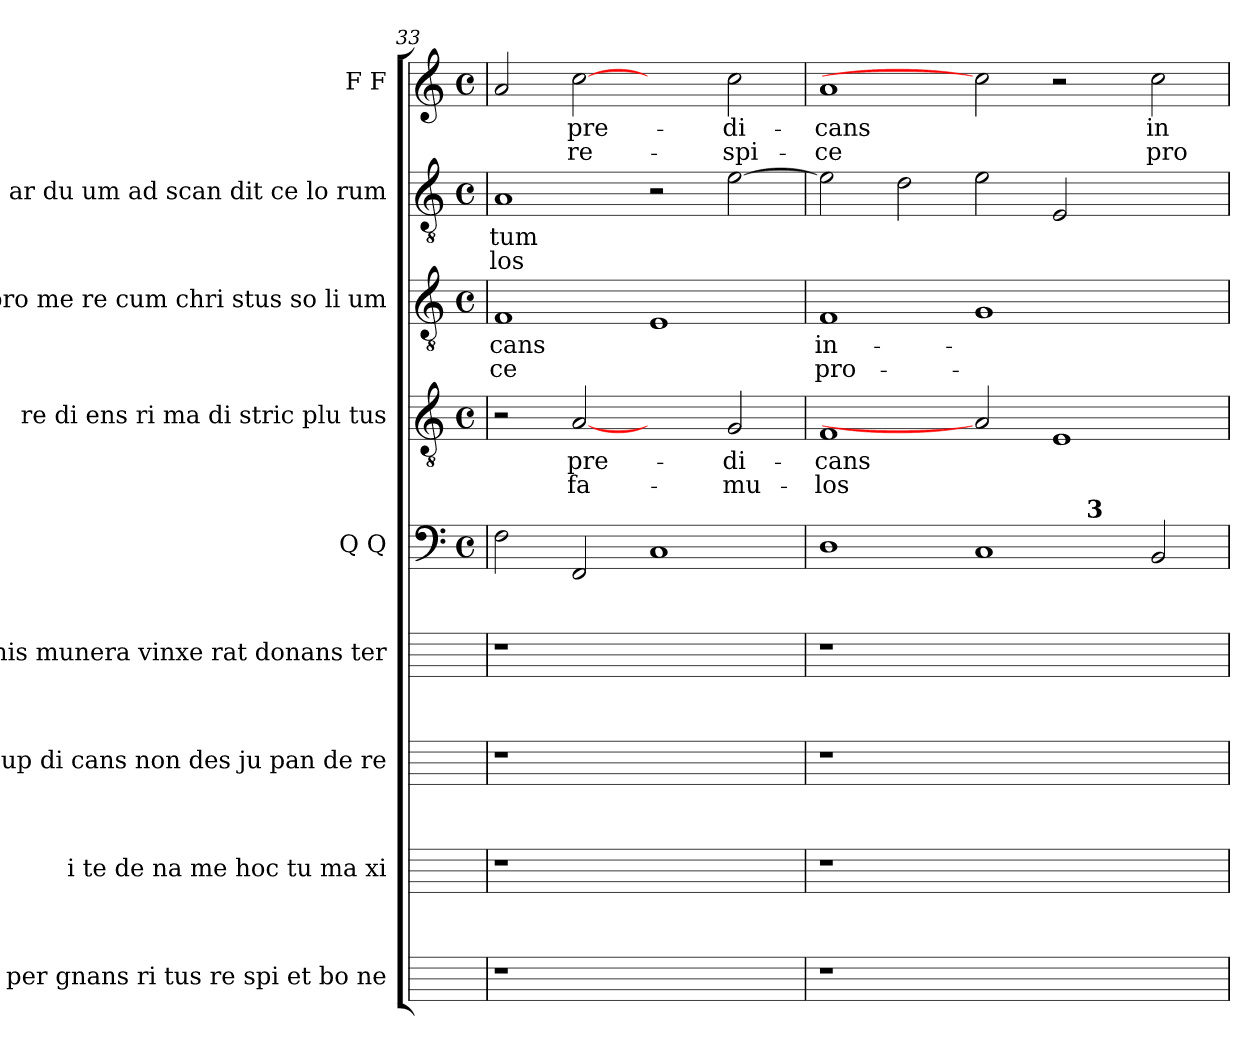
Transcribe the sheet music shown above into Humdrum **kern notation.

**kern	**kern	**kern	**kern	**kern	**kern	**text	**text	**kern	**text	**text	**kern	**text	**text	**kern	**text	**text
*part9	*part8	*part7	*part6	*part5	*part4	*part4	*part4	*part3	*part3	*part3	*part2	*part2	*part2	*part1	*part1	*part1
*staff9	*staff8	*staff7	*staff6	*staff5	*staff4	*staff4	*staff4	*staff3	*staff3	*staff3	*staff2	*staff2	*staff2	*staff1	*staff1	*staff1
*I"per  gnans  ri tus re  spi  et bo ne	*I"i  te de  na  me hoc tu  ma xi	*I"sup  di cans non des  ju  pan de re	*I"rige nis munera  vinxe rat donans ter	*I"Q  Q	*I"re di ens  ri ma di stric  plu  tus	*	*	*I"pro me re cum chri  stus so li um	*	*	*I"ar du um  ad  scan dit  ce lo rum	*	*	*I"F  F	*	*
*	*	*I'P	*	*	*	*	*	*I'Ch	*	*	*	*	*	*	*	*
*	*	*	*	*clefF4	*clefGv2	*	*	*clefGv2	*	*	*clefGv2	*	*	*clefG2	*	*
*	*	*	*	*M4/4	*M4/4	*	*	*M4/4	*	*	*M4/4	*	*	*M4/4	*	*
*	*	*	*	*met(c)	*met(c)	*	*	*met(c)	*	*	*met(c)	*	*	*met(c)	*	*
=33	=33	=33	=33	=33	=33	=33!	=33!	=33	=33!	=33!	=33	=33!	=33!	=33!	=33!	=33!
!	!	!	!	!	!	!	!	!	!LO:LY:b	!LO:LY:b:cj	!	!LO:LY:b	!LO:LY:b:cj	!	!	!
1r	1r	1r	1r	2F\	2r	.	.	1F	-cans	ce	1A	-tum	los	2a/	.	.
!	!	!	!	!	!	!LO:LY:b:cj	!LO:LY:b:cj	!	!	!	!	!	!	!	!LO:LY:b:cj	!LO:LY:b:cj
.	.	.	.	2FF/	[2A	pre-	-fa-	.	.	.	.	.	.	[2cc	pre-	-re-
1ryy	1ryy	1ryy	1ryy	1C	2ryy	.	.	1E	.	.	2r	.	.	2ryy	.	.
!	!	!	!	!	!	!LO:LY:b:cj	!LO:LY:b:cj	!	!	!	!	!	!	!	!LO:LY:b:cj	!LO:LY:b:cj
.	.	.	.	.	2G/	-di-	-mu-	.	.	.	[>2e\	.	.	2cc\	-di-	-spi-
=34	=34	=34	=34	=34	=34	=34!	=34!	=34	=34!	=34!	=34	=34!	=34!	=34!	=34!	=34!
!	!	!	!	!	!	!LO:LY:b	!LO:LY:b:cj	!	!LO:LY:b:cj	!LO:LY:b:cj	!	!	!	!	!LO:LY:b:cj	!LO:LY:b:cj
*	*	*	*	*^	*	*	*	*	*	*	*	*	*	*	*	*
1r	1r	1r	1r	1D	1ryy	1F	-cans	los	1F	in-	-pro-	2e\]	.	.	1a	-cans	ce
.	.	.	.	.	.	.	.	.	.	.	.	2d\	.	.	.	.	.
1.ryy	1.ryy	1.ryy	1.ryy	1C	2ryy	2A]	.	.	1G	.	.	2e\	.	.	2cc]	.	.
.	.	.	.	.	8ryy	1E	.	.	.	.	.	2E/	.	.	2r	.	.
!	!	!	!	!	!LO:TX:a:B:t=3	!	!	!	!	!	!	!	!	!	!	!	!
.	.	.	.	.	2..ryy	.	.	.	.	.	.	.	.	.	.	.	.
!	!	!	!	!	!	!	!	!	!	!	!	!	!	!	!	!LO:LY:b:cj	!LO:LY:b
.	.	.	.	2BB/	.	.	.	.	2ryy	.	.	2ryy	.	.	2cc\	in-	-pro-
*	*	*	*	*v	*v	*	*	*	*	*	*	*	*	*	*	*	*
=	=	=	=	=	=	=!	=!	=	=!	=!	=	=!	=!	=!	=!	=!
*-	*-	*-	*-	*-	*-	*-	*-	*-	*-	*-	*-	*-	*-	*-	*-	*-
